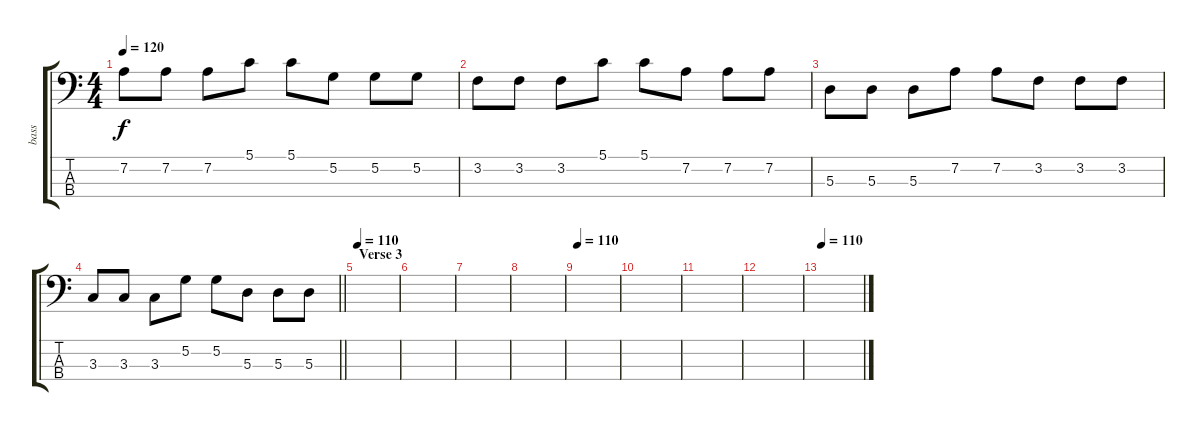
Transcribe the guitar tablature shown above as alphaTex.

\track ("bass" "bass") {instrument electricbassfinger}
\staff {score tabs}
\tuning (G2 D2 A1 E1) {hide}
\ts (4 4)
\tempo 120
\clef f4
\ks c
7.2.8{dy f} 7.2.8 7.2.8 5.1.8 5.1.8 5.2.8 5.2.8 5.2.8 |
3.2.8 3.2.8 3.2.8 5.1.8 5.1.8 7.2.8 7.2.8 7.2.8 |
5.3.8 5.3.8 5.3.8 7.2.8 7.2.8 3.2.8 3.2.8 3.2.8 |
\barLineRight lightlight
3.3.8 3.3.8 3.3.8 5.2.8 5.2.8 5.3.8 5.3.8 5.3.8 |
\section ("" "Verse 3")
\tempo 110
|
|
|
|
\tempo 110
|
|
|
|
\tempo 110
